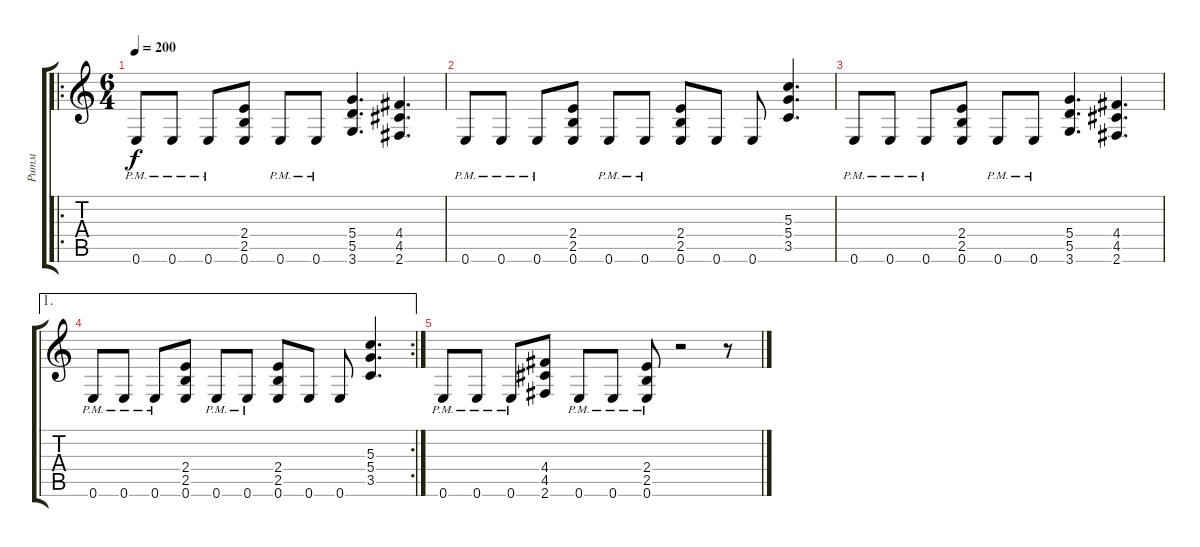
\track ("Ритм" "Ритм") {instrument distortionguitar}
\staff {score tabs}
\tuning (E4 B3 G3 D3 A2 E2) {hide}
\ro
\ts (6 4)
\tempo 200
\clef g2
\ks c
0.6{pm}.8{dy f} 0.6{pm}.8 0.6{pm}.8 (2.4 2.5 0.6).8 0.6{pm}.8 0.6{pm}.8 (5.4 5.5 3.6).4{d} (4.4 4.5 2.6).4{d} |
0.6{pm}.8 0.6{pm}.8 0.6{pm}.8 (2.4 2.5 0.6).8 0.6{pm}.8 0.6{pm}.8 (2.4 2.5 0.6).8 0.6.8 0.6.8 (5.3 5.4 3.5).4{d} |
0.6{pm}.8 0.6{pm}.8 0.6{pm}.8 (2.4 2.5 0.6).8 0.6{pm}.8 0.6{pm}.8 (5.4 5.5 3.6).4{d} (4.4 4.5 2.6).4{d} |
\ae 1
\rc 2
0.6{pm}.8 0.6{pm}.8 0.6{pm}.8 (2.4 2.5 0.6).8 0.6{pm}.8 0.6{pm}.8 (2.4 2.5 0.6).8 0.6.8 0.6.8 (5.3 5.4 3.5).4{d} |
0.6{pm}.8 0.6{pm}.8 0.6{pm}.8 (4.4 4.5 2.6).8 0.6{pm}.8 0.6{pm}.8 (2.4 2.5 0.6{pm}).8 r.2 r.8
